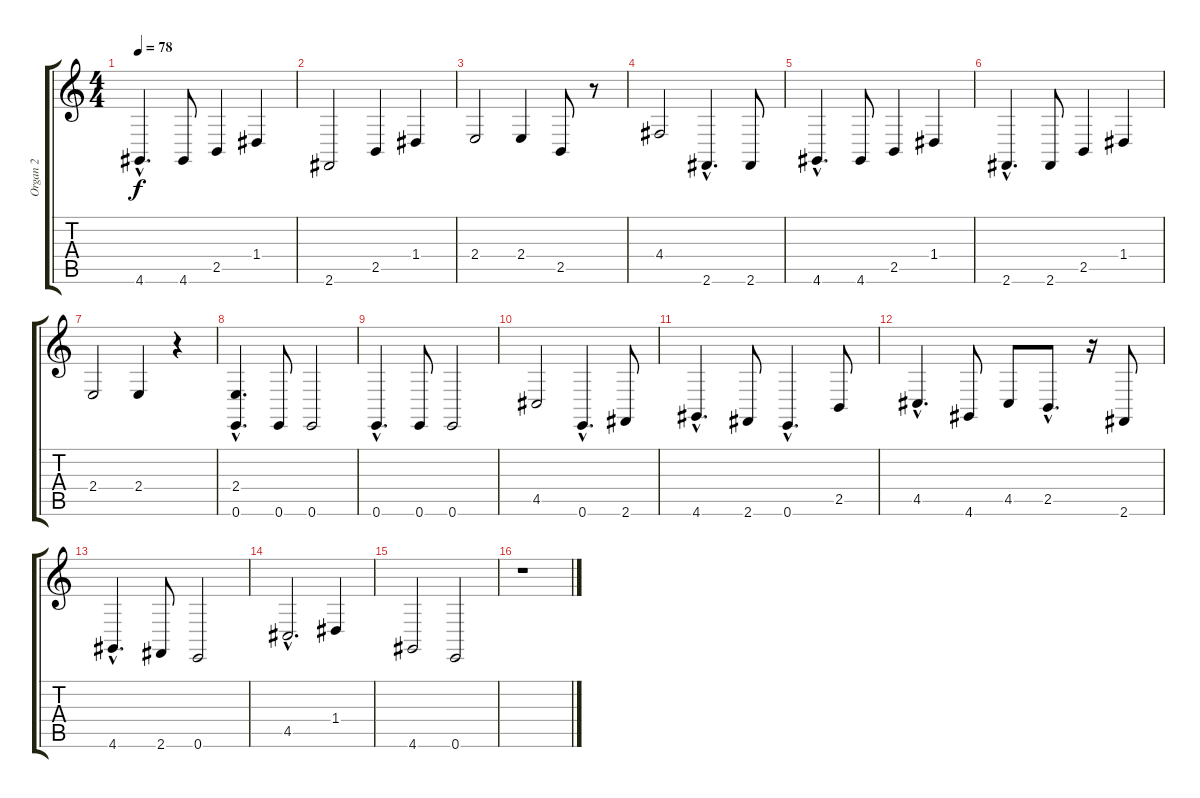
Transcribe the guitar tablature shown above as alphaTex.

\track ("Organ 2" "Organ 2") {instrument reedorgan}
\staff {score tabs}
\tuning (E4 B3 G3 D3 A2 E2) {hide}
\ts (4 4)
\tempo 78
\clef g2
\ks c
4.6{hac}.4{d dy f} 4.6.8 2.5.4 1.4.4 |
2.6.2 2.5.4 1.4.4 |
2.4.2 2.4.4 2.5.8 r.8 |
4.4.2 2.6{hac}.4{d} 2.6.8 |
4.6{hac}.4{d} 4.6.8 2.5.4 1.4.4 |
2.6{hac}.4{d} 2.6.8 2.5.4 1.4.4 |
2.4.2 2.4.4 r.4 |
(2.4 0.6{hac}).4{d} 0.6.8 0.6.2 |
0.6{hac}.4{d} 0.6.8 0.6.2 |
4.5.2 0.6{hac}.4{d} 2.6.8 |
4.6{hac}.4{d} 2.6.8 0.6{hac}.4{d} 2.5.8 |
4.5{hac}.4{d} 4.6.8 4.5.8 2.5{hac}.8{d} r.16 2.6.8 |
4.6{hac}.4{d} 2.6.8 0.6.2 |
4.5{hac}.2{d} 1.4.4 |
4.6.2 0.6.2 |
r.1
